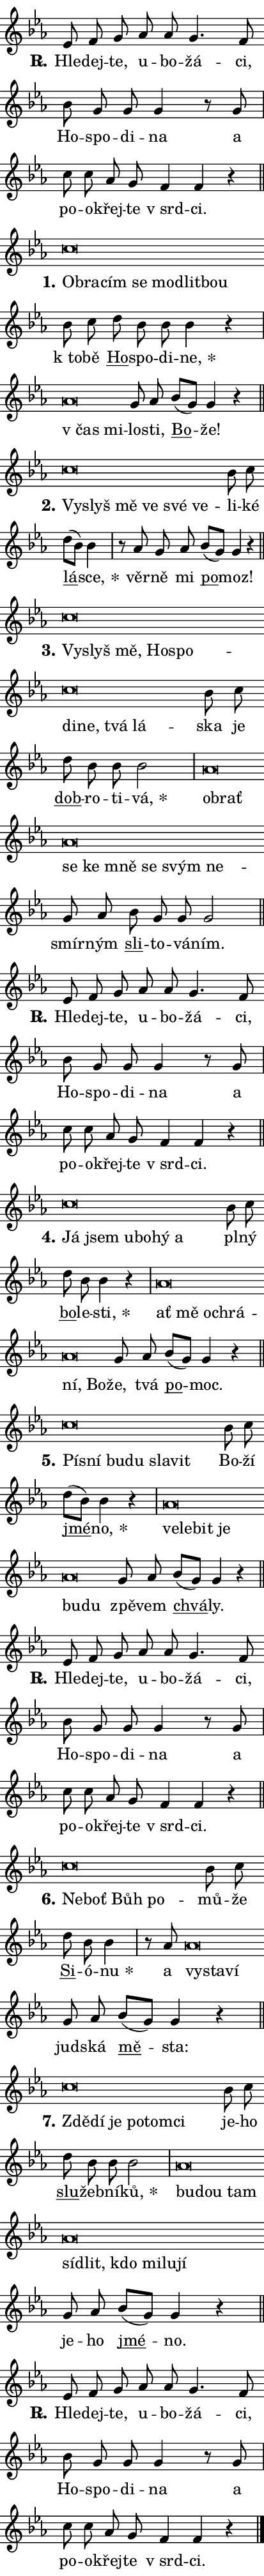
\version "2.22.1"
\header { tagline = "" }
\paper {
  indent = 0\cm
  top-margin = 0\cm
  right-margin = 0\cm
  bottom-margin = 0\cm
  left-margin = 0\cm
  paper-width = 7\cm
  page-breaking = #ly:one-page-breaking
  system-system-spacing.basic-distance = #11
  score-system-spacing.basic-distance = #11.3
  ragged-last = ##f
}


%% Author: Thomas Morley
%% https://lists.gnu.org/archive/html/lilypond-user/2020-05/msg00002.html
#(define (line-position grob)
"Returns position of @var[grob} in current system:
   @code{'start}, if at first time-step
   @code{'end}, if at last time-step
   @code{'middle} otherwise
"
  (let* ((col (ly:item-get-column grob))
         (ln (ly:grob-object col 'left-neighbor))
         (rn (ly:grob-object col 'right-neighbor))
         (col-to-check-left (if (ly:grob? ln) ln col))
         (col-to-check-right (if (ly:grob? rn) rn col))
         (break-dir-left
           (and
             (ly:grob-property col-to-check-left 'non-musical #f)
             (ly:item-break-dir col-to-check-left)))
         (break-dir-right
           (and
             (ly:grob-property col-to-check-right 'non-musical #f)
             (ly:item-break-dir col-to-check-right))))
        (cond ((eqv? 1 break-dir-left) 'start)
              ((eqv? -1 break-dir-right) 'end)
              (else 'middle))))

#(define (tranparent-at-line-position vctor)
  (lambda (grob)
  "Relying on @code{line-position} select the relevant enry from @var{vctor}.
Used to determine transparency,"
    (case (line-position grob)
      ((end) (not (vector-ref vctor 0)))
      ((middle) (not (vector-ref vctor 1)))
      ((start) (not (vector-ref vctor 2))))))

noteHeadBreakVisibility =
#(define-music-function (break-visibility)(vector?)
"Makes @code{NoteHead}s transparent relying on @var{break-visibility}"
#{
  \override NoteHead.transparent =
    #(tranparent-at-line-position break-visibility)
#})

#(define delete-ledgers-for-transparent-note-heads
  (lambda (grob)
    "Reads whether a @code{NoteHead} is transparent.
If so this @code{NoteHead} is removed from @code{'note-heads} from
@var{grob}, which is supposed to be @code{LedgerLineSpanner}.
As a result ledgers are not printed for this @code{NoteHead}"
    (let* ((nhds-array (ly:grob-object grob 'note-heads))
           (nhds-list
             (if (ly:grob-array? nhds-array)
                 (ly:grob-array->list nhds-array)
                 '()))
           ;; Relies on the transparent-property being done before
           ;; Staff.LedgerLineSpanner.after-line-breaking is executed.
           ;; This is fragile ...
           (to-keep
             (remove
               (lambda (nhd)
                 (ly:grob-property nhd 'transparent #f))
               nhds-list)))
      ;; TODO find a better method to iterate over grob-arrays, similiar
      ;; to filter/remove etc for lists
      ;; For now rebuilt from scratch
      (set! (ly:grob-object grob 'note-heads)  '())
      (for-each
        (lambda (nhd)
          (ly:pointer-group-interface::add-grob grob 'note-heads nhd))
        to-keep))))

hideNotes = {
  \noteHeadBreakVisibility #begin-of-line-visible
}
unHideNotes = {
  \noteHeadBreakVisibility #all-visible
}

% work-around for resetting accidentals
% https://lilypond.org/doc/v2.23/Documentation/notation/displaying-rhythms#unmetered-music
cadenzaMeasure = {
  \cadenzaOff
  \partial 1024 s1024
  \cadenzaOn
}

#(define-markup-command (accent layout props text) (markup?)
  "Underline accented syllable"
  (interpret-markup layout props
    #{\markup \override #'(offset . 4.3) \underline { #text }#}))

responsum = \markup \concat {
  "R" \hspace #-1.05 \path #0.1 #'((moveto 0 0.07) (lineto 0.9 0.8)) \hspace #0.05 "."
}

\layout {
    \context {
        \Staff
        \remove "Time_signature_engraver"
        \override LedgerLineSpanner.after-line-breaking = #delete-ledgers-for-transparent-note-heads
    }
    \context {
        \Voice {
            \override NoteHead.output-attributes = #'((class . "notehead"))
            \override Hairpin.height = #0.55
        }
    }
    \context {
        \Lyrics {
            \override StanzaNumber.output-attributes = #'((class . "stanzanumber"))
            \override LyricSpace.minimum-distance = #0.9
            \override LyricText.font-name = #"TeX Gyre Schola"
            \override LyricText.font-size = 1
            \override StanzaNumber.font-name = #"TeX Gyre Schola Bold"
            \override StanzaNumber.font-size = 1
        }
    }
}

% magnetic-lyrics.ily
%
%   written by
%     Jean Abou Samra <jean@abou-samra.fr>
%     Werner Lemberg <wl@gnu.org>
%
%   adapted by
%     Jiri Hon <jiri.hon@gmail.com>
%
% Version 2022-Apr-15

% https://www.mail-archive.com/lilypond-user@gnu.org/msg149350.html

#(define (Left_hyphen_pointer_engraver context)
   "Collect syllable-hyphen-syllable occurrences in lyrics and store
them in properties.  This engraver only looks to the left.  For
example, if the lyrics input is @code{foo -- bar}, it does the
following.

@itemize @bullet
@item
Set the @code{text} property of the @code{LyricHyphen} grob between
@q{foo} and @q{bar} to @code{foo}.

@item
Set the @code{left-hyphen} property of the @code{LyricText} grob with
text @q{foo} to the @code{LyricHyphen} grob between @q{foo} and
@q{bar}.
@end itemize

Use this auxiliary engraver in combination with the
@code{lyric-@/text::@/apply-@/magnetic-@/offset!} hook."
   (let ((hyphen #f)
         (text #f))
     (make-engraver
      (acknowledgers
       ((lyric-syllable-interface engraver grob source-engraver)
        (set! text grob)))
      (end-acknowledgers
       ((lyric-hyphen-interface engraver grob source-engraver)
        ;(when (not (grob::has-interface grob 'lyric-space-interface))
          (set! hyphen grob)));)
      ((stop-translation-timestep engraver)
       (when (and text hyphen)
         (ly:grob-set-object! text 'left-hyphen hyphen))
       (set! text #f)
       (set! hyphen #f)))))

#(define (lyric-text::apply-magnetic-offset! grob)
   "If the space between two syllables is less than the value in
property @code{LyricText@/.details@/.squash-threshold}, move the right
syllable to the left so that it gets concatenated with the left
syllable.

Use this function as a hook for
@code{LyricText@/.after-@/line-@/breaking} if the
@code{Left_@/hyphen_@/pointer_@/engraver} is active."
   (let ((hyphen (ly:grob-object grob 'left-hyphen #f)))
     (when hyphen
       (let ((left-text (ly:spanner-bound hyphen LEFT)))
         (when (grob::has-interface left-text 'lyric-syllable-interface)
           (let* ((common (ly:grob-common-refpoint grob left-text X))
                  (this-x-ext (ly:grob-extent grob common X))
                  (left-x-ext
                   (begin
                     ;; Trigger magnetism for left-text.
                     (ly:grob-property left-text 'after-line-breaking)
                     (ly:grob-extent left-text common X)))
                  ;; `delta` is the gap width between two syllables.
                  (delta (- (interval-start this-x-ext)
                            (interval-end left-x-ext)))
                  (details (ly:grob-property grob 'details))
                  (threshold (assoc-get 'squash-threshold details 0.2)))
             (when (< delta threshold)
               (let* (;; We have to manipulate the input text so that
                      ;; ligatures crossing syllable boundaries are not
                      ;; disabled.  For languages based on the Latin
                      ;; script this is essentially a beautification.
                      ;; However, for non-Western scripts it can be a
                      ;; necessity.
                      (lt (ly:grob-property left-text 'text))
                      (rt (ly:grob-property grob 'text))
                      (is-space (grob::has-interface hyphen 'lyric-space-interface))
                      (space (if is-space " " ""))
                      (space-markup (grob-interpret-markup grob " "))
                      (space-size (interval-length (ly:stencil-extent space-markup X)))
                      (extra-delta (if is-space space-size 0))
                      ;; Append new syllable.
                      (ltrt-space (if (and (string? lt) (string? rt))
                                (string-append lt space rt)
                                (make-concat-markup (list lt space rt))))
                      ;; Right-align `ltrt` to the right side.
                      (ltrt-space-markup (grob-interpret-markup
                               grob
                               (make-translate-markup
                                (cons (interval-length this-x-ext) 0)
                                (make-right-align-markup ltrt-space)))))
                 (begin
                   ;; Don't print `left-text`.
                   (ly:grob-set-property! left-text 'stencil #f)
                   ;; Set text and stencil (which holds all collected
                   ;; syllables so far) and shift it to the left.
                   (ly:grob-set-property! grob 'text ltrt-space)
                   (ly:grob-set-property! grob 'stencil ltrt-space-markup)
                   (ly:grob-translate-axis! grob (- (- delta extra-delta)) X))))))))))


#(define (lyric-hyphen::displace-bounds-first grob)
   ;; Make very sure this callback isn't triggered too early.
   (let ((left (ly:spanner-bound grob LEFT))
         (right (ly:spanner-bound grob RIGHT)))
     (ly:grob-property left 'after-line-breaking)
     (ly:grob-property right 'after-line-breaking)
     (ly:lyric-hyphen::print grob)))

squashThreshold = #0.4

\layout {
  \context {
    \Lyrics
    \consists #Left_hyphen_pointer_engraver
    \override LyricText.after-line-breaking =
      #lyric-text::apply-magnetic-offset!
    \override LyricHyphen.stencil = #lyric-hyphen::displace-bounds-first
    \override LyricText.details.squash-threshold = \squashThreshold
    \override LyricHyphen.minimum-distance = 0
    \override LyricHyphen.minimum-length = \squashThreshold
  }
}

squash = \override LyricText.details.squash-threshold = 9999
unSquash = \override LyricText.details.squash-threshold = \squashThreshold

left = \override LyricText.self-alignment-X = #LEFT
unLeft = \revert LyricText.self-alignment-X

starOffset = #(lambda (grob) 
                (let ((x_offset (ly:self-alignment-interface::aligned-on-x-parent grob)))
                  (if (= x_offset 0) 0 (+ x_offset 1.2))))

star = #(define-music-function (syllable)(string?)
"Append star separator at the end of a syllable"
#{
  \once \override LyricText.X-offset = #starOffset
  \lyricmode { \markup {
    #syllable
    \override #'((font-name . "TeX Gyre Schola Bold")) \hspace #0.2 \lower #0.65 \larger "*"
  } }
#})

starAccent = #(define-music-function (syllable)(string?)
"Append star separator at the end of a syllable and make accent"
#{
  \once \override LyricText.X-offset = #starOffset
  \lyricmode { \markup {
    \accent #syllable
    \override #'((font-name . "TeX Gyre Schola Bold")) \hspace #0.2 \lower #0.65 \larger "*"
  } }
#})

breath = #(define-music-function (syllable)(string?)
"Append breathing indicator at the end of a syllable"
#{
  \lyricmode { \markup { #syllable "+" } }
#})

optionalBreath = #(define-music-function (syllable)(string?)
"Append optional breathing indicator at the end of a syllable"
#{
  \lyricmode { \markup { #syllable "(+)" } }
#})


\score {
    <<
        \new Voice = "melody" { \cadenzaOn \key es \major \relative { es'8 f g as as g4. f8 \bar "" bes g g g4 r8 g \cadenzaMeasure \bar "|" c c as g f4 f r \cadenzaMeasure \bar "||" \break } }
        \new Lyrics \lyricsto "melody" { \lyricmode { \set stanza = \responsum
Hle -- dej -- te, u -- bo -- žá -- ci, Ho -- spo -- di -- na a po -- o -- křej -- te "v srd" -- ci. } }
    >>
    \layout {}
}

\score {
    <<
        \new Voice = "melody" { \cadenzaOn \key es \major \relative { c''\breve*1/16 \hideNotes \breve*1/16 \bar "" \breve*1/16 \bar "" \breve*1/16 \bar "" \breve*1/16 \bar "" \breve*1/16 \breve*1/16 \bar "" \unHideNotes bes8 c \bar "" d bes bes bes4 r \cadenzaMeasure \bar "|" as\breve*1/16 \hideNotes \breve*1/16 \bar "" \unHideNotes g8 as \bar "" bes[( g)] g4 r \cadenzaMeasure \bar "||" \break } }
        \new Lyrics \lyricsto "melody" { \lyricmode { \set stanza = "1."
\left O -- \squash bra -- cím se mo -- dlit -- bou \unLeft \unSquash "k to" -- bě \markup \accent Ho -- spo -- di -- \star ne, \left "v čas" \squash mi -- \unLeft \unSquash lo -- sti, \markup \accent Bo -- že! } }
    >>
    \layout {}
}

\score {
    <<
        \new Voice = "melody" { \cadenzaOn \key es \major \relative { c''\breve*1/16 \hideNotes \breve*1/16 \bar "" \breve*1/16 \bar "" \breve*1/16 \bar "" \breve*1/16 \breve*1/16 \bar "" \unHideNotes bes8 c \bar "" d[( bes)] bes4 \cadenzaMeasure \bar "|" r8 as g8 as \bar "" bes[( g)] g4 r \cadenzaMeasure \bar "||" \break } }
        \new Lyrics \lyricsto "melody" { \lyricmode { \set stanza = "2."
\left Vy -- \squash slyš mě ve své ve -- \unLeft \unSquash li -- ké \markup \accent lá -- \star sce, věr -- ně mi \markup \accent po -- moz! } }
    >>
    \layout {}
}

\score {
    <<
        \new Voice = "melody" { \cadenzaOn \key es \major \relative { c''\breve*1/16 \hideNotes \breve*1/16 \bar "" \breve*1/16 \bar "" \breve*1/16 \bar "" \breve*1/16 \bar "" \breve*1/16 \bar "" \breve*1/16 \bar "" \breve*1/16 \breve*1/16 \bar "" \unHideNotes bes8 c \bar "" d bes bes bes2 \cadenzaMeasure \bar "|" as\breve*1/16 \hideNotes \breve*1/16 \bar "" \breve*1/16 \bar "" \breve*1/16 \bar "" \breve*1/16 \bar "" \breve*1/16 \bar "" \breve*1/16 \breve*1/16 \bar "" \unHideNotes g8 as \bar "" bes g g g2 \cadenzaMeasure \bar "||" \break } }
        \new Lyrics \lyricsto "melody" { \lyricmode { \set stanza = "3."
\left Vy -- \squash slyš mě, Ho -- spo -- di -- ne, tvá lá -- \unLeft \unSquash ska je \markup \accent dob -- ro -- ti -- \star vá, \left o -- \squash brať se ke mně se svým ne -- \unLeft \unSquash smír -- ným \markup \accent sli -- to -- vá -- ním. } }
    >>
    \layout {}
}

\score {
    <<
        \new Voice = "melody" { \cadenzaOn \key es \major \relative { es'8 f g as as g4. f8 \bar "" bes g g g4 r8 g \cadenzaMeasure \bar "|" c c as g f4 f r \cadenzaMeasure \bar "||" \break } }
        \new Lyrics \lyricsto "melody" { \lyricmode { \set stanza = \responsum
Hle -- dej -- te, u -- bo -- žá -- ci, Ho -- spo -- di -- na a po -- o -- křej -- te "v srd" -- ci. } }
    >>
    \layout {}
}

\score {
    <<
        \new Voice = "melody" { \cadenzaOn \key es \major \relative { c''\breve*1/16 \hideNotes \breve*1/16 \bar "" \breve*1/16 \bar "" \breve*1/16 \bar "" \breve*1/16 \breve*1/16 \bar "" \unHideNotes bes8 c \bar "" d bes bes4 r \cadenzaMeasure \bar "|" as\breve*1/16 \hideNotes \breve*1/16 \bar "" \breve*1/16 \bar "" \breve*1/16 \bar "" \breve*1/16 \breve*1/16 \bar "" \unHideNotes g8 as \bar "" bes[( g)] g4 r \cadenzaMeasure \bar "||" \break } }
        \new Lyrics \lyricsto "melody" { \lyricmode { \set stanza = "4."
\left Já \squash jsem u -- bo -- hý a \unLeft \unSquash pl -- ný \markup \accent bo -- le -- \star sti, \left ať \squash mě o -- chrá -- ní, Bo -- \unLeft \unSquash že, tvá \markup \accent po -- moc. } }
    >>
    \layout {}
}

\score {
    <<
        \new Voice = "melody" { \cadenzaOn \key es \major \relative { c''\breve*1/16 \hideNotes \breve*1/16 \bar "" \breve*1/16 \bar "" \breve*1/16 \bar "" \breve*1/16 \breve*1/16 \bar "" \unHideNotes bes8 c \bar "" d[( bes)] bes4 r \cadenzaMeasure \bar "|" as\breve*1/16 \hideNotes \breve*1/16 \bar "" \breve*1/16 \bar "" \breve*1/16 \bar "" \breve*1/16 \breve*1/16 \bar "" \unHideNotes g8 as \bar "" bes[( g)] g4 r \cadenzaMeasure \bar "||" \break } }
        \new Lyrics \lyricsto "melody" { \lyricmode { \set stanza = "5."
\left Pí -- \squash sní bu -- du sla -- vit \unLeft \unSquash Bo -- ží \markup \accent jmé -- \star no, \left ve -- \squash le -- bit je bu -- du \unLeft \unSquash zpě -- vem \markup \accent chvá -- ly. } }
    >>
    \layout {}
}

\score {
    <<
        \new Voice = "melody" { \cadenzaOn \key es \major \relative { es'8 f g as as g4. f8 \bar "" bes g g g4 r8 g \cadenzaMeasure \bar "|" c c as g f4 f r \cadenzaMeasure \bar "||" \break } }
        \new Lyrics \lyricsto "melody" { \lyricmode { \set stanza = \responsum
Hle -- dej -- te, u -- bo -- žá -- ci, Ho -- spo -- di -- na a po -- o -- křej -- te "v srd" -- ci. } }
    >>
    \layout {}
}

\score {
    <<
        \new Voice = "melody" { \cadenzaOn \key es \major \relative { c''\breve*1/16 \hideNotes \breve*1/16 \bar "" \breve*1/16 \breve*1/16 \bar "" \unHideNotes bes8 c \bar "" d bes bes4 \cadenzaMeasure \bar "|" r8 as8 as\breve*1/16 \hideNotes \breve*1/16 \breve*1/16 \bar "" \unHideNotes g8 as \bar "" bes[( g)] g4 r \cadenzaMeasure \bar "||" \break } }
        \new Lyrics \lyricsto "melody" { \lyricmode { \set stanza = "6."
\left Ne -- \squash boť Bůh po -- \unLeft \unSquash mů -- že \markup \accent Si -- ó -- \star nu a \left vy -- \squash sta -- ví \unLeft \unSquash jud -- ská \markup \accent mě -- sta: } }
    >>
    \layout {}
}

\score {
    <<
        \new Voice = "melody" { \cadenzaOn \key es \major \relative { c''\breve*1/16 \hideNotes \breve*1/16 \bar "" \breve*1/16 \bar "" \breve*1/16 \bar "" \breve*1/16 \breve*1/16 \bar "" \unHideNotes bes8 c \bar "" d bes bes bes2 \cadenzaMeasure \bar "|" as\breve*1/16 \hideNotes \breve*1/16 \bar "" \breve*1/16 \bar "" \breve*1/16 \bar "" \breve*1/16 \bar "" \breve*1/16 \bar "" \breve*1/16 \bar "" \breve*1/16 \breve*1/16 \bar "" \unHideNotes g8 as \bar "" bes[( g)] g4 r \cadenzaMeasure \bar "||" \break } }
        \new Lyrics \lyricsto "melody" { \lyricmode { \set stanza = "7."
\left Zdě -- \squash dí je po -- tom -- ci \unLeft \unSquash je -- ho \markup \accent slu -- žeb -- ní -- \star ků, \left bu -- \squash dou tam sí -- dlit, kdo mi -- lu -- jí \unLeft \unSquash je -- ho \markup \accent jmé -- no. } }
    >>
    \layout {}
}

\score {
    <<
        \new Voice = "melody" { \cadenzaOn \key es \major \relative { es'8 f g as as g4. f8 \bar "" bes g g g4 r8 g \cadenzaMeasure \bar "|" c c as g f4 f r \cadenzaMeasure \bar "||" \break } \bar "|." }
        \new Lyrics \lyricsto "melody" { \lyricmode { \set stanza = \responsum
Hle -- dej -- te, u -- bo -- žá -- ci, Ho -- spo -- di -- na a po -- o -- křej -- te "v srd" -- ci. } }
    >>
    \layout {}
}
